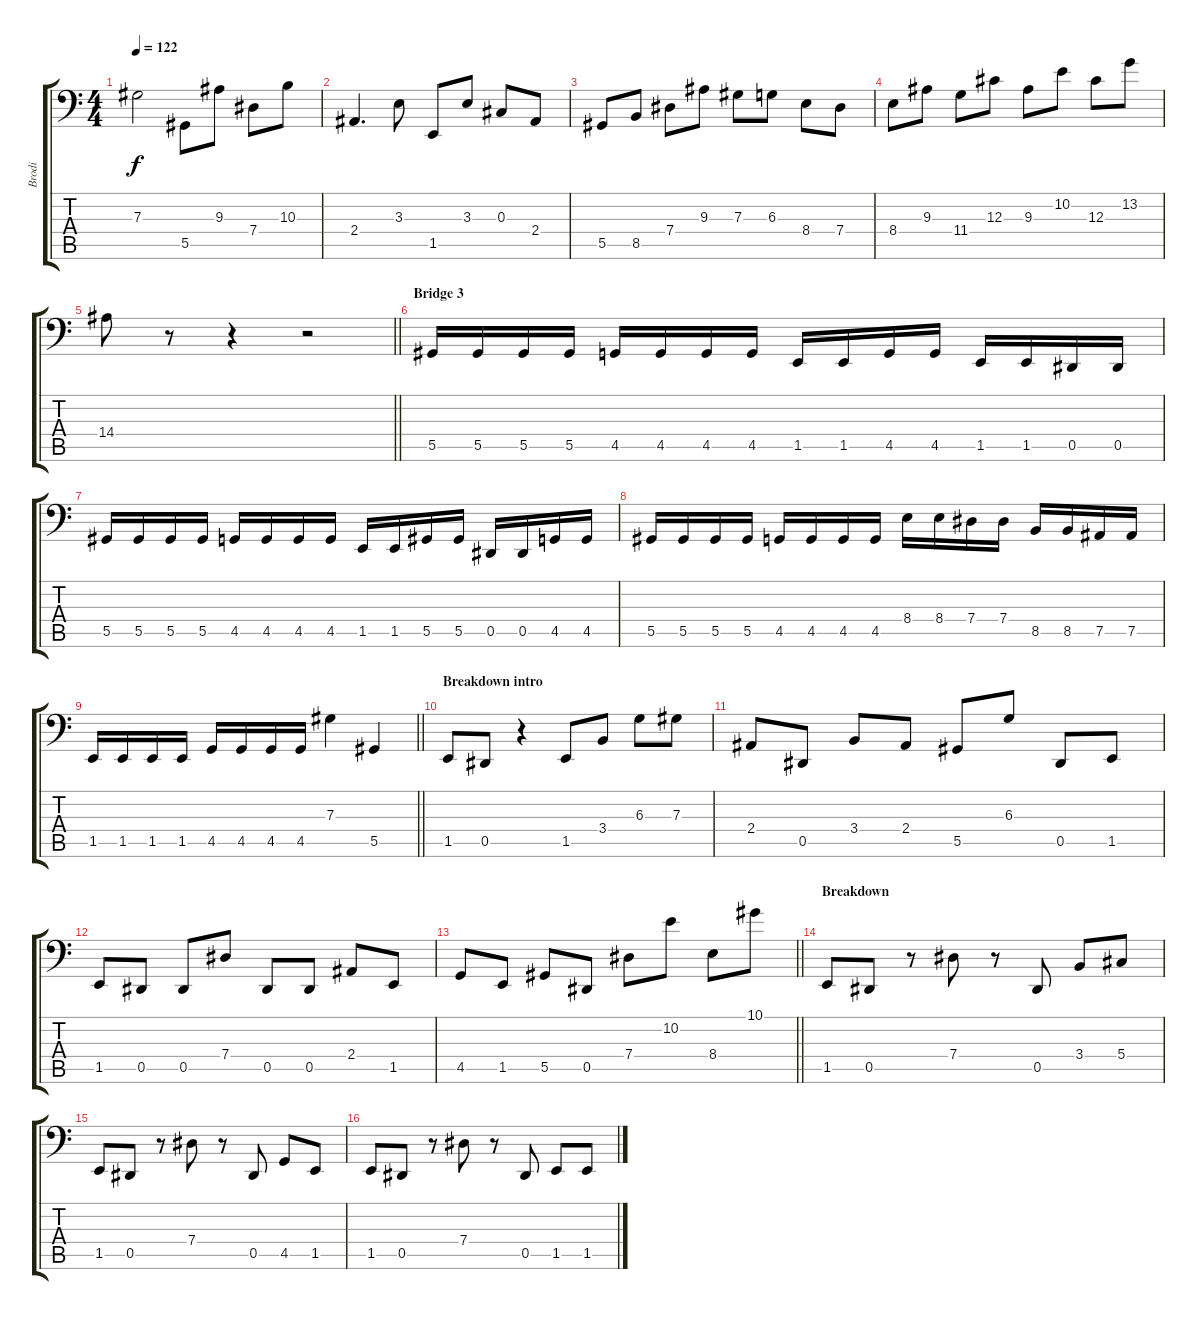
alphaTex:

\track ("Brodi" "Brodi") {solo instrument electricbassfinger}
\staff {score tabs}
\tuning (Bb2 Gb2 Db2 Ab1 Eb1 Ab0) {hide}
\ts (4 4)
\tempo 122
\clef f4
\ks c
7.3.2{dy f} 5.5.8 9.3.8 7.4.8 10.3.8 |
2.4.4{d} 3.3.8 1.5.8 3.3.8 0.3.8 2.4.8 |
5.5.8 8.5.8 7.4.8 9.3.8 7.3.8 6.3.8 8.4.8 7.4.8 |
8.4.8 9.3.8 11.4.8 12.3.8 9.3.8 10.2.8 12.3.8 13.2.8 |
\barLineRight lightlight
14.4.8 r.8 r.4 r.2 |
\section ("" "Bridge 3")
5.5.16 5.5.16 5.5.16 5.5.16 4.5.16 4.5.16 4.5.16 4.5.16 1.5.16 1.5.16 4.5.16 4.5.16 1.5.16 1.5.16 0.5.16 0.5.16 |
5.5.16 5.5.16 5.5.16 5.5.16 4.5.16 4.5.16 4.5.16 4.5.16 1.5.16 1.5.16 5.5.16 5.5.16 0.5.16 0.5.16 4.5.16 4.5.16 |
5.5.16 5.5.16 5.5.16 5.5.16 4.5.16 4.5.16 4.5.16 4.5.16 8.4.16 8.4.16 7.4.16 7.4.16 8.5.16 8.5.16 7.5.16 7.5.16 |
\barLineRight lightlight
1.5.16 1.5.16 1.5.16 1.5.16 4.5.16 4.5.16 4.5.16 4.5.16 7.3.4 5.5.4 |
\section ("" "Breakdown intro")
1.5.8 0.5.8 r.4 1.5.8 3.4.8 6.3.8 7.3.8 |
2.4.8 0.5.8 3.4.8 2.4.8 5.5.8 6.3.8 0.5.8 1.5.8 |
1.5.8 0.5.8 0.5.8 7.4.8 0.5.8 0.5.8 2.4.8 1.5.8 |
\barLineRight lightlight
4.5.8 1.5.8 5.5.8 0.5.8 7.4.8 10.2.8 8.4.8 10.1.8 |
\section ("" "Breakdown")
1.5.8 0.5.8 r.8 7.4.8 r.8 0.5.8 3.4.8 5.4.8 |
1.5.8 0.5.8 r.8 7.4.8 r.8 0.5.8 4.5.8 1.5.8 |
1.5.8 0.5.8 r.8 7.4.8 r.8 0.5.8 1.5.8 1.5.8
